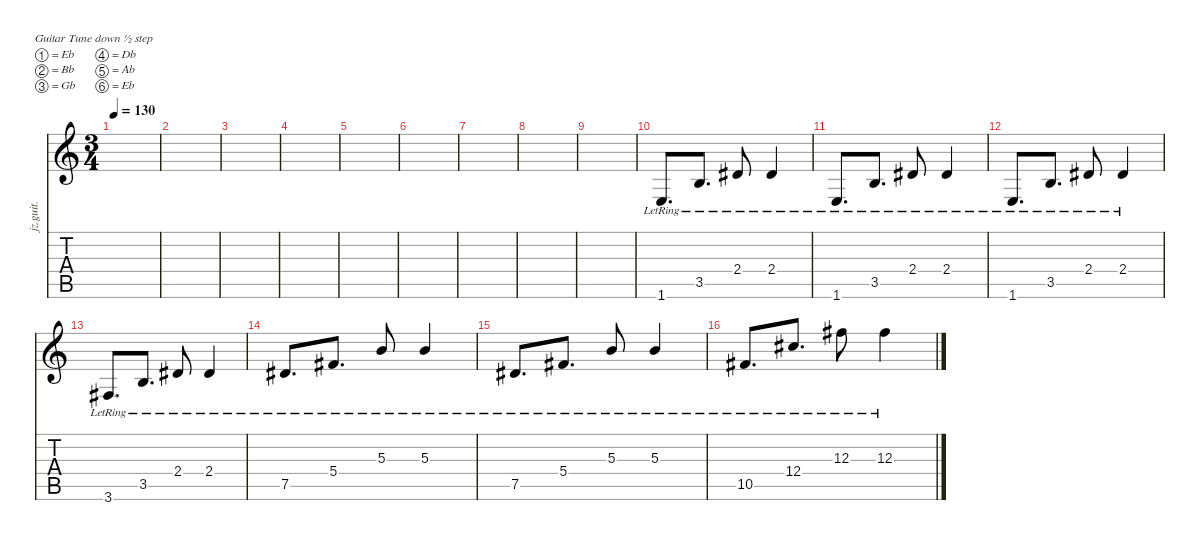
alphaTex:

\defaultSystemsLayout 4
\hideDynamics
\bracketExtendMode nobrackets
\otherSystemsTrackNameOrientation horizontal
\track ("Track 2" "jz.guit.") {instrument electricguitarjazz}
\staff {score tabs}
\tuning (Eb4 Bb3 Gb3 Db3 Ab2 Eb2)
\ts (3 4)
\tempo 130
\clef g2
\ks c
|
|
|
|
|
|
|
|
|
1.6{lr}.8{d beam Up} 3.5{lr}.8{d beam Up} 2.4{lr acc #}.8{beam Up} 2.4{lr acc #}.4{beam Up} |
1.6{lr}.8{d beam Up} 3.5{lr}.8{d beam Up} 2.4{lr acc #}.8{beam Up} 2.4{lr acc #}.4{beam Up} |
1.6{lr}.8{d beam Up} 3.5{lr}.8{d beam Up} 2.4{lr acc #}.8{beam Up} 2.4{lr acc #}.4{beam Up} |
3.6{lr acc #}.8{d beam Up} 3.5{lr}.8{d beam Up} 2.4{lr acc #}.8{beam Up} 2.4{lr acc #}.4{beam Up} |
7.5{lr acc #}.8{d beam Up} 5.4{lr acc #}.8{d beam Up} 5.3{lr}.8{beam Up} 5.3{lr}.4{beam Up} |
7.5{lr acc #}.8{d beam Up} 5.4{lr acc #}.8{d beam Up} 5.3{lr}.8{beam Up} 5.3{lr}.4{beam Up} |
10.5{lr acc #}.8{d beam Up} 12.4{lr acc #}.8{d beam Up} 12.3{lr acc #}.8{beam Down} 12.3{lr acc #}.4{beam Down}
